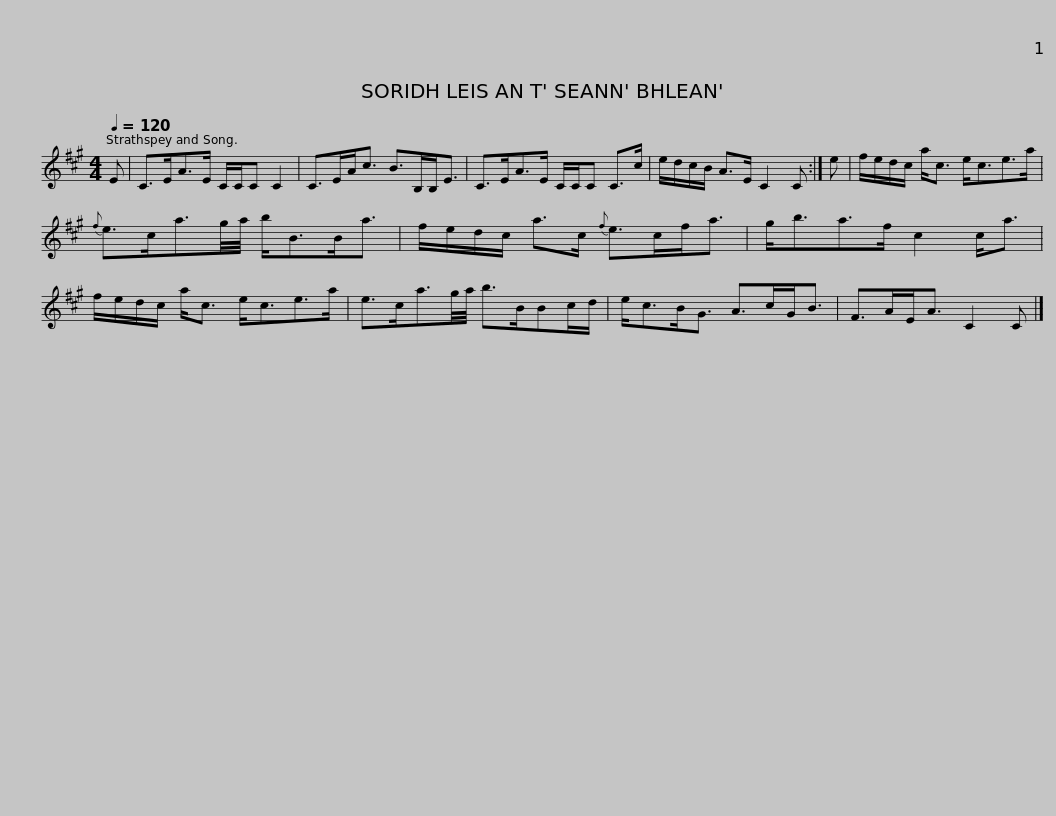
X:1
L:1/8
Q:1/4=120
M:4/4
I:linebreak $
K:A
V:1 treble
V:1
 E | C>EA>E C/C/C C2 | C>EA<c B>B,B,<E | C>EA>E C/C/C C>c | e/d/c/B/ A>E C2 C :|$ %5
 e | f/e/d/c/ a<c e<ce>a |{f} e>ca3/2g/4a/4 b<BB<a | f/e/d/c/ a>c{f} e>cf<a | g<ba>f c2 c<a |$ %10
 f/e/d/c/ a<c e<ce>a | e>ca3/2g/4a/4 b>BBc/d/ | e<cB<G A>cG<B | F>AE<A C2 C |] %14
